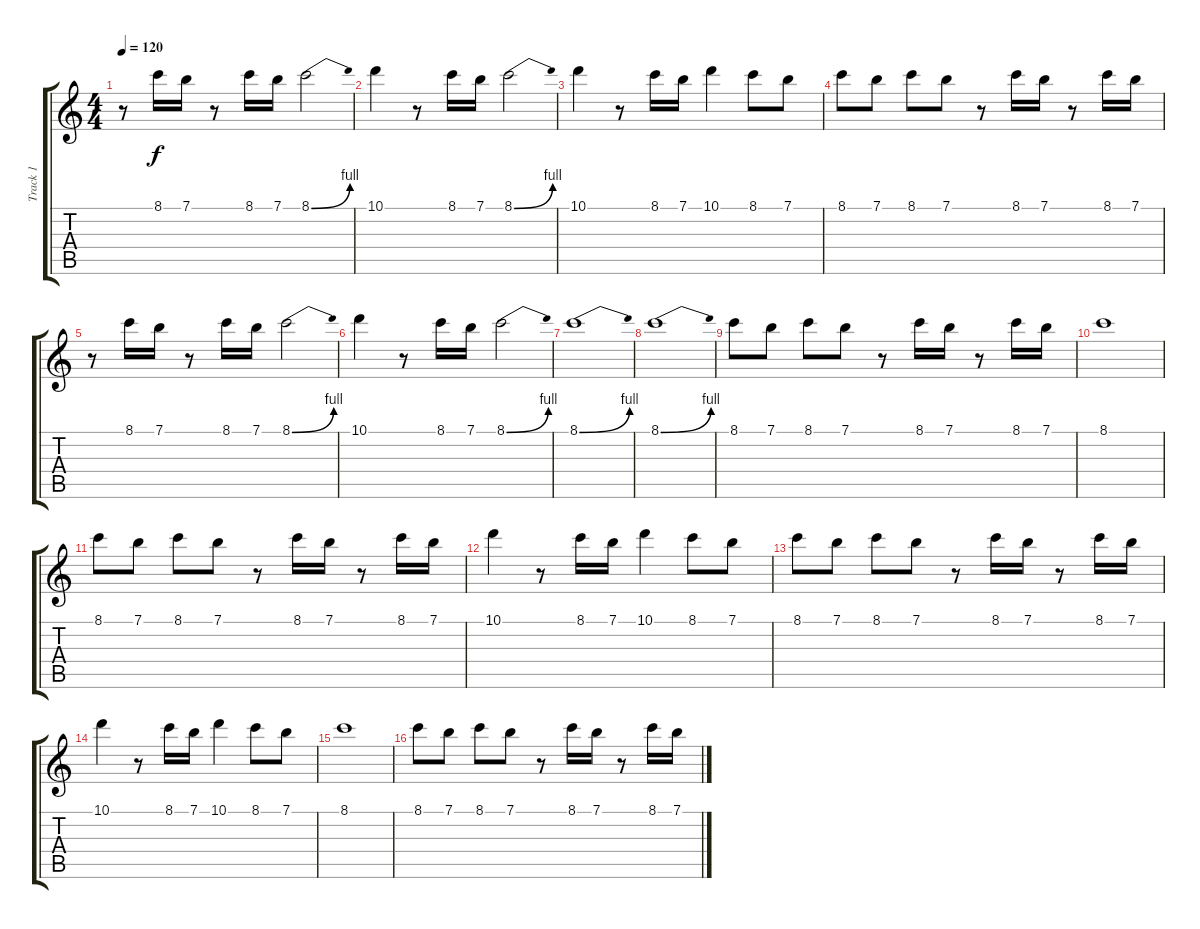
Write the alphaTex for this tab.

\track ("Track 1" "Track 1") {instrument overdrivenguitar}
\staff {score tabs}
\tuning (E4 B3 G3 D3 A2 E2) {hide}
\ts (4 4)
\tempo 120
\clef g2
\ks c
r.8{dy f} 8.1.16 7.1.16 r.8 8.1.16 7.1.16 8.1{be (bend 0 0 60 4)}.2 |
10.1.4 r.8 8.1.16 7.1.16 8.1{be (bend 0 0 60 4)}.2 |
10.1.4 r.8 8.1.16 7.1.16 10.1.4 8.1.8 7.1.8 |
8.1.8 7.1.8 8.1.8 7.1.8 r.8 8.1.16 7.1.16 r.8 8.1.16 7.1.16 |
r.8 8.1.16 7.1.16 r.8 8.1.16 7.1.16 8.1{be (bend 0 0 60 4)}.2 |
10.1.4 r.8 8.1.16 7.1.16 8.1{be (bend 0 0 60 4)}.2 |
8.1{be (bend 0 0 60 4)}.1 |
8.1{be (bend 0 0 60 4)}.1 |
8.1.8 7.1.8 8.1.8 7.1.8 r.8 8.1.16 7.1.16 r.8 8.1.16 7.1.16 |
8.1.1 |
8.1.8 7.1.8 8.1.8 7.1.8 r.8 8.1.16 7.1.16 r.8 8.1.16 7.1.16 |
10.1.4 r.8 8.1.16 7.1.16 10.1.4 8.1.8 7.1.8 |
8.1.8 7.1.8 8.1.8 7.1.8 r.8 8.1.16 7.1.16 r.8 8.1.16 7.1.16 |
10.1.4 r.8 8.1.16 7.1.16 10.1.4 8.1.8 7.1.8 |
8.1.1 |
8.1.8 7.1.8 8.1.8 7.1.8 r.8 8.1.16 7.1.16 r.8 8.1.16 7.1.16
